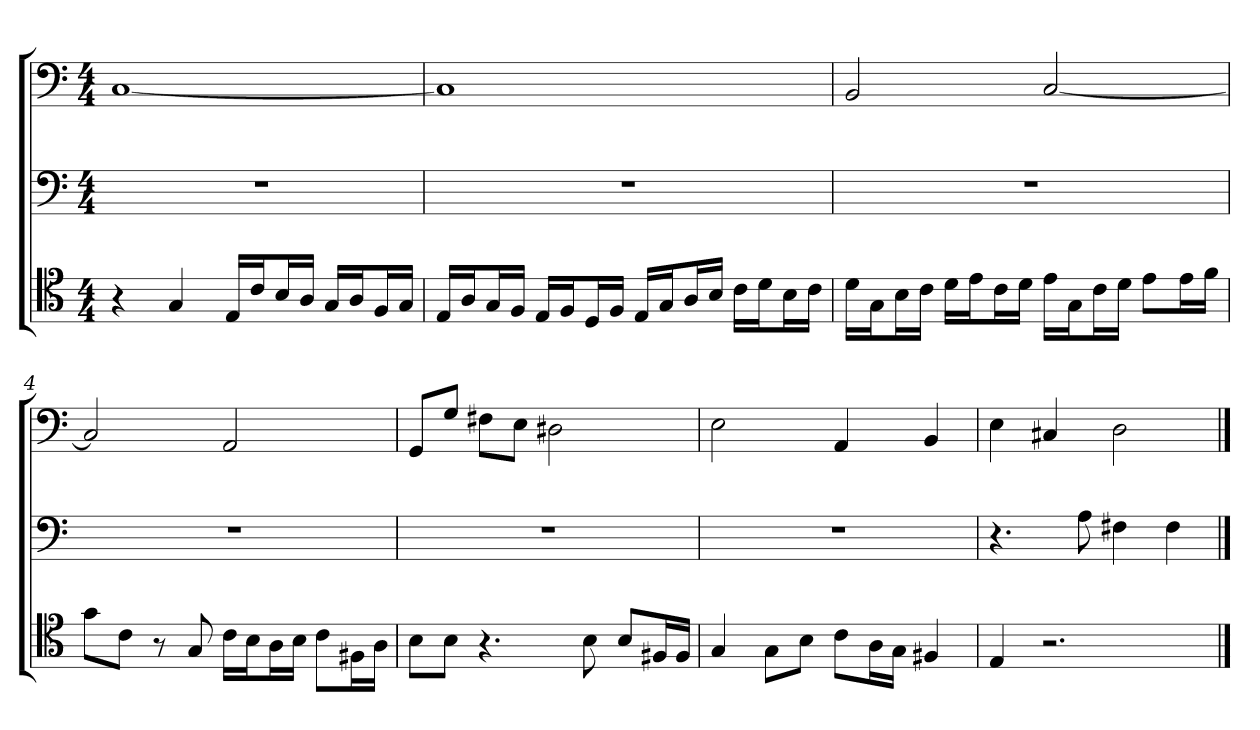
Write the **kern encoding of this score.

**kern	**kern	**kern
*part3	*part2	*part1
*staff3	*staff2	*staff1
*clefC4	*clefF4	*clefF4
*k[]	*k[]	*k[]
*C:	*C:	*C:
*M4/4	*M4/4	*M4/4
=1	=1	=1
4r	1r	[1C
4G	.	.
16E/LL	.	.
16c/J	.	.
16B/L	.	.
16A/JJ	.	.
16G/LL	.	.
16A/J	.	.
16F/L	.	.
16G/JJ	.	.
=2	=2	=2
16E/LL	1r	1C]
16A/J	.	.
16G/L	.	.
16F/JJ	.	.
16E/LL	.	.
16F/J	.	.
16D/L	.	.
16F/JJ	.	.
16E/LL	.	.
16G/J	.	.
16A/L	.	.
16B/JJ	.	.
16c\LL	.	.
16d\J	.	.
16B\L	.	.
16c\JJ	.	.
=3	=3	=3
16d\LL	1r	2BB
16G\J	.	.
16B\L	.	.
16c\JJ	.	.
16d\LL	.	.
16e\J	.	.
16c\L	.	.
16d\JJ	.	.
16e\LL	.	[2C
16G\J	.	.
16c\L	.	.
16d\JJ	.	.
8e\L	.	.
16e\L	.	.
16f\JJ	.	.
=4	=4	=4
8g\L	1r	2C]
8c\J	.	.
8r	.	.
8G	.	.
16c\LL	.	2AA
16B\J	.	.
16A\L	.	.
16B\JJ	.	.
8c\L	.	.
16F#X\L	.	.
16A\JJ	.	.
=5	=5	=5
8B\L	1r	8GG/L
8B\J	.	8G/J
4.r	.	8F#X\L
.	.	8E\J
.	.	2D#X
8B	.	.
8B/L	.	.
16F#X/L	.	.
16F#/JJ	.	.
=6	=6	=6
4G	1r	2E
8G\L	.	.
8B\J	.	.
8c\L	.	4AA
16A\L	.	.
16G\JJ	.	.
4F#X	.	4BB
=7	=7	=7
4E	4.r	4E
2.r	.	4C#X
.	8A	.
.	4F#X	2D
.	4F#	.
==	==	==
*-	*-	*-
